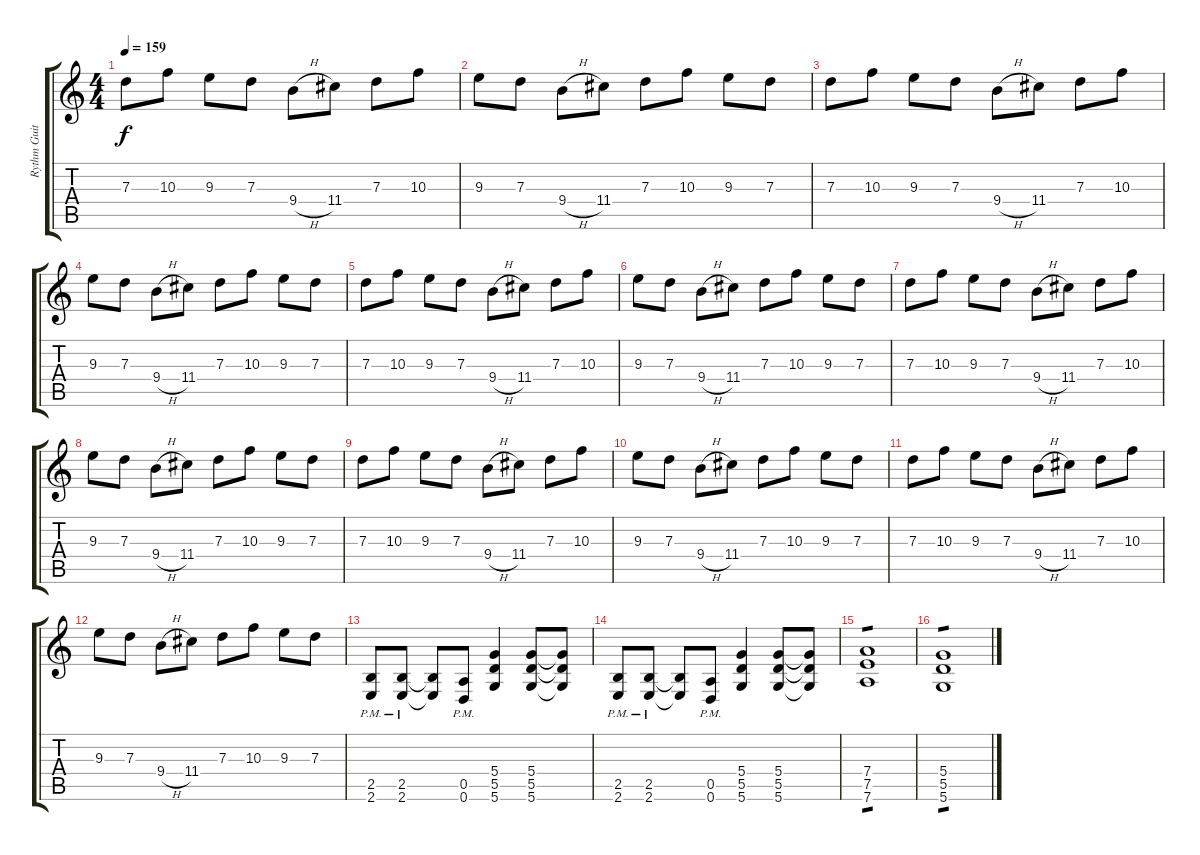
\track ("Rythm Guitar" "Rythm Guit") {instrument distortionguitar}
\staff {score tabs}
\tuning (E4 B3 G3 D3 A2 D2) {hide}
\ts (4 4)
\tempo 159
\clef g2
\ks c
7.3.8{dy f} 10.3.8 9.3.8 7.3.8 9.4{h}.8 11.4.8 7.3.8 10.3.8 |
9.3.8 7.3.8 9.4{h}.8 11.4.8 7.3.8 10.3.8 9.3.8 7.3.8 |
7.3.8 10.3.8 9.3.8 7.3.8 9.4{h}.8 11.4.8 7.3.8 10.3.8 |
9.3.8 7.3.8 9.4{h}.8 11.4.8 7.3.8 10.3.8 9.3.8 7.3.8 |
7.3.8 10.3.8 9.3.8 7.3.8 9.4{h}.8 11.4.8 7.3.8 10.3.8 |
9.3.8 7.3.8 9.4{h}.8 11.4.8 7.3.8 10.3.8 9.3.8 7.3.8 |
7.3.8 10.3.8 9.3.8 7.3.8 9.4{h}.8 11.4.8 7.3.8 10.3.8 |
9.3.8 7.3.8 9.4{h}.8 11.4.8 7.3.8 10.3.8 9.3.8 7.3.8 |
7.3.8 10.3.8 9.3.8 7.3.8 9.4{h}.8 11.4.8 7.3.8 10.3.8 |
9.3.8 7.3.8 9.4{h}.8 11.4.8 7.3.8 10.3.8 9.3.8 7.3.8 |
7.3.8 10.3.8 9.3.8 7.3.8 9.4{h}.8 11.4.8 7.3.8 10.3.8 |
9.3.8 7.3.8 9.4{h}.8 11.4.8 7.3.8 10.3.8 9.3.8 7.3.8 |
(2.5 2.6{pm}).8 (2.5 2.6{pm}).8 (2.5{t} 2.6{t}).8 (0.5 0.6{pm}).8 (5.4 5.5 5.6).4 (5.4 5.5 5.6).8 (5.4{t} 5.5{t} 5.6{t}).8 |
(2.5 2.6{pm}).8 (2.5 2.6{pm}).8 (2.5{t} 2.6{t}).8 (0.5 0.6{pm}).8 (5.4 5.5 5.6).4 (5.4 5.5 5.6).8 (5.4{t} 5.5{t} 5.6{t}).8 |
(7.4 7.5 7.6).1{tp 1} |
(5.4 5.5 5.6).1{tp 1}
